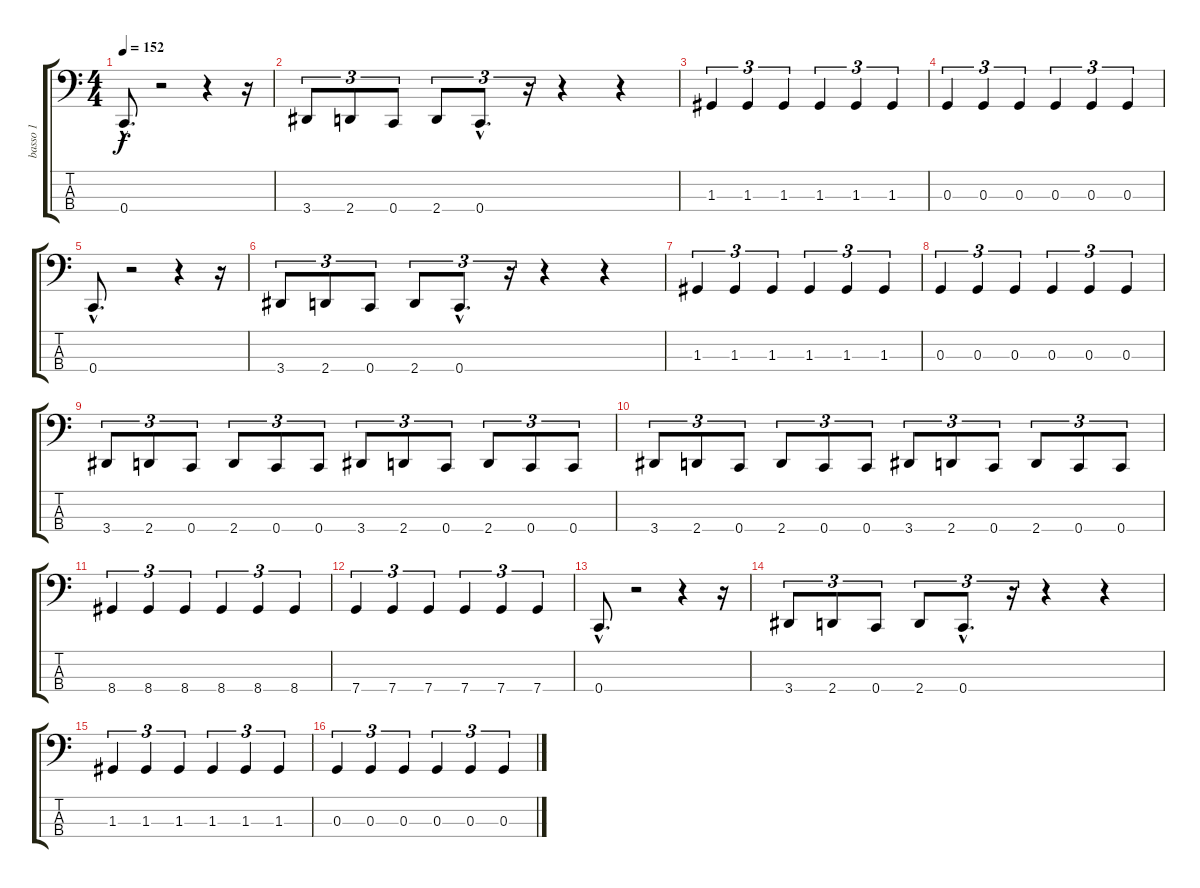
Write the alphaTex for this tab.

\track ("basso 1" "basso 1") {instrument slapbass2}
\staff {score tabs}
\tuning (F2 C2 G1 C1) {hide}
\ts (4 4)
\tempo 152
\clef f4
\ks c
0.4{hac}.8{d dy f} r.2 r.4 r.16 |
3.4.8{tu (3 2)} 2.4.8{tu (3 2)} 0.4.8{tu (3 2)} 2.4.8{tu (3 2)} 0.4{hac}.8{d tu (3 2)} r.16{tu (3 2)} r.4 r.4 |
1.3.4{tu (3 2)} 1.3.4{tu (3 2)} 1.3.4{tu (3 2)} 1.3.4{tu (3 2)} 1.3.4{tu (3 2)} 1.3.4{tu (3 2)} |
0.3.4{tu (3 2)} 0.3.4{tu (3 2)} 0.3.4{tu (3 2)} 0.3.4{tu (3 2)} 0.3.4{tu (3 2)} 0.3.4{tu (3 2)} |
0.4{hac}.8{d} r.2 r.4 r.16 |
3.4.8{tu (3 2)} 2.4.8{tu (3 2)} 0.4.8{tu (3 2)} 2.4.8{tu (3 2)} 0.4{hac}.8{d tu (3 2)} r.16{tu (3 2)} r.4 r.4 |
1.3.4{tu (3 2)} 1.3.4{tu (3 2)} 1.3.4{tu (3 2)} 1.3.4{tu (3 2)} 1.3.4{tu (3 2)} 1.3.4{tu (3 2)} |
0.3.4{tu (3 2)} 0.3.4{tu (3 2)} 0.3.4{tu (3 2)} 0.3.4{tu (3 2)} 0.3.4{tu (3 2)} 0.3.4{tu (3 2)} |
3.4.8{tu (3 2)} 2.4.8{tu (3 2)} 0.4.8{tu (3 2)} 2.4.8{tu (3 2)} 0.4.8{tu (3 2)} 0.4.8{tu (3 2)} 3.4.8{tu (3 2)} 2.4.8{tu (3 2)} 0.4.8{tu (3 2)} 2.4.8{tu (3 2)} 0.4.8{tu (3 2)} 0.4.8{tu (3 2)} |
3.4.8{tu (3 2)} 2.4.8{tu (3 2)} 0.4.8{tu (3 2)} 2.4.8{tu (3 2)} 0.4.8{tu (3 2)} 0.4.8{tu (3 2)} 3.4.8{tu (3 2)} 2.4.8{tu (3 2)} 0.4.8{tu (3 2)} 2.4.8{tu (3 2)} 0.4.8{tu (3 2)} 0.4.8{tu (3 2)} |
8.4.4{tu (3 2)} 8.4.4{tu (3 2)} 8.4.4{tu (3 2)} 8.4.4{tu (3 2)} 8.4.4{tu (3 2)} 8.4.4{tu (3 2)} |
7.4.4{tu (3 2)} 7.4.4{tu (3 2)} 7.4.4{tu (3 2)} 7.4.4{tu (3 2)} 7.4.4{tu (3 2)} 7.4.4{tu (3 2)} |
0.4{hac}.8{d} r.2 r.4 r.16 |
3.4.8{tu (3 2)} 2.4.8{tu (3 2)} 0.4.8{tu (3 2)} 2.4.8{tu (3 2)} 0.4{hac}.8{d tu (3 2)} r.16{tu (3 2)} r.4 r.4 |
1.3.4{tu (3 2)} 1.3.4{tu (3 2)} 1.3.4{tu (3 2)} 1.3.4{tu (3 2)} 1.3.4{tu (3 2)} 1.3.4{tu (3 2)} |
0.3.4{tu (3 2)} 0.3.4{tu (3 2)} 0.3.4{tu (3 2)} 0.3.4{tu (3 2)} 0.3.4{tu (3 2)} 0.3.4{tu (3 2)}
